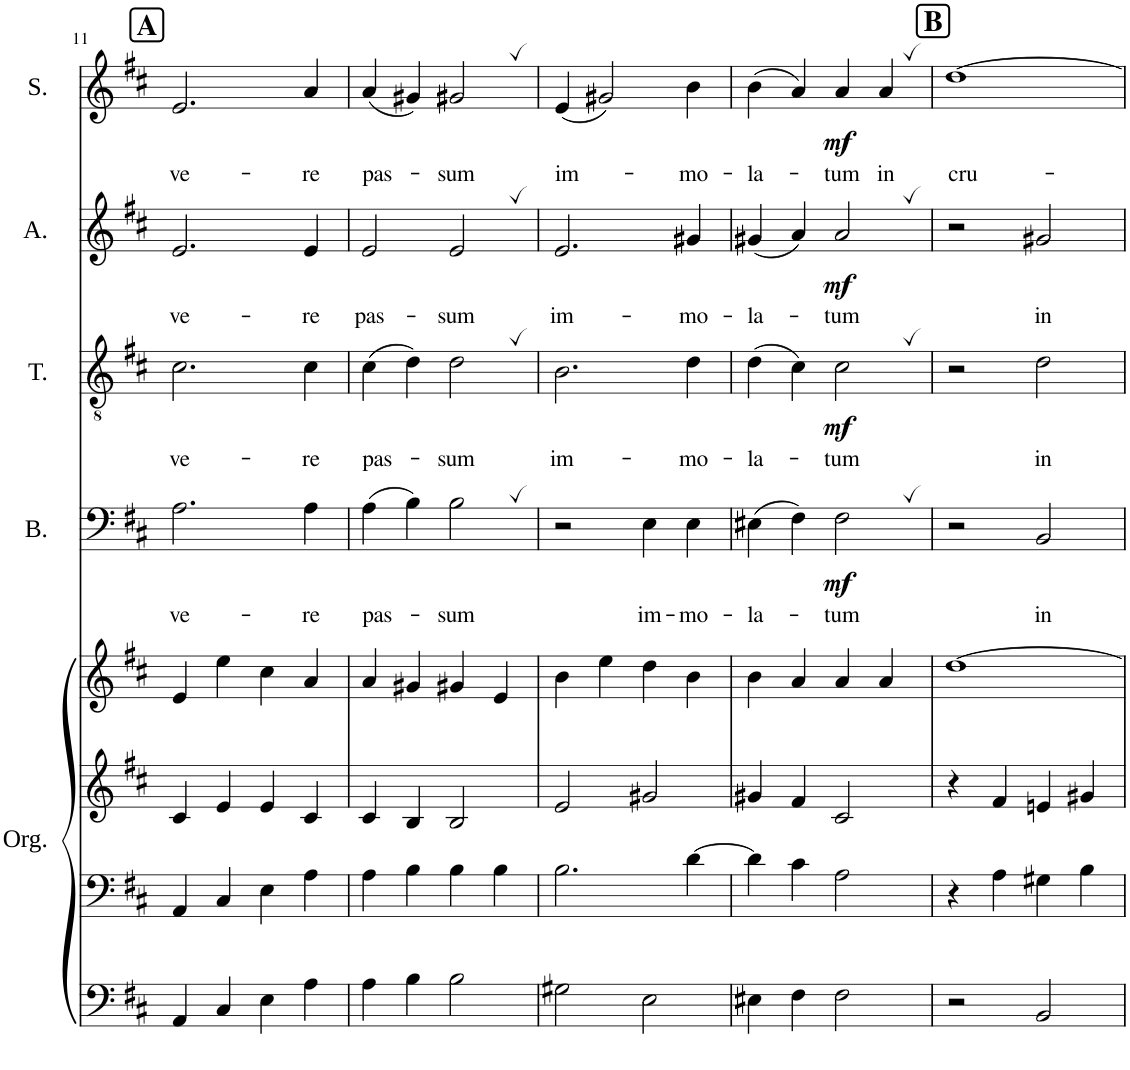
**kern	**kern	**kern	**kern	**kern	**text	**dynam	**kern	**text	**dynam	**kern	**text	**dynam	**kern	**text	**dynam
*part5	*part5	*part5	*part5	*part4	*part4	*part4	*part3	*part3	*part3	*part2	*part2	*part2	*part1	*part1	*part1
*staff8	*staff7	*staff6	*staff5	*staff4	*staff4	*staff4	*staff3	*staff3	*staff3	*staff2	*staff2	*staff2	*staff1	*staff1	*staff1
*I"Organ	*	*	*	*I"Bass	*	*	*I"Tenor	*	*	*I"Alto	*	*	*I"Soprano	*	*
*I'Org.	*	*	*	*I'B.	*	*	*I'T.	*	*	*I'A.	*	*	*I'S.	*	*
!!LO:PB:g=z
*clefF4	*clefF4	*clefG2	*clefG2	*clefF4	*	*	*clefGv2	*	*	*clefG2	*	*	*clefG2	*	*
*k[f#c#]	*k[f#c#]	*k[f#c#]	*k[f#c#]	*k[f#c#]	*	*	*k[f#c#]	*	*	*k[f#c#]	*	*	*k[f#c#]	*	*
*M4/4	*M4/4	*M4/4	*M4/4	*M4/4	*	*	*M4/4	*	*	*M4/4	*	*	*M4/4	*	*
*met(c)	*met(c)	*met(c)	*met(c)	*met(c)	*	*	*met(c)	*	*	*met(c)	*	*	*met(c)	*	*
!!LO:REH:place=s1:a:B:cj:fs=14:t=A
=11	=11	=11	=11	=11	=11	=11	=11	=11	=11	=11	=11	=11	=11	=11	=11
!	!	!	!	!	!LO:LY:b	!	!	!LO:LY:b	!	!	!LO:LY:b	!	!	!LO:LY:b	!
4AA/	4AA/	4c#/	4e/	2.A\	ve-	.	2.c#\	ve-	.	2.e/	ve-	.	2.e/	ve-	.
4C#/	4C#/	4e/	4ee\	.	.	.	.	.	.	.	.	.	.	.	.
4E\	4E\	4e/	4cc#\	.	.	.	.	.	.	.	.	.	.	.	.
!	!	!	!	!	!LO:LY:b	!	!	!LO:LY:b	!	!	!LO:LY:b	!	!	!LO:LY:b	!
4A\	4A\	4c#/	4a/	4A\	-re	.	4c#\	-re	.	4e/	-re	.	4a/	-re	.
=12	=12	=12	=12	=12	=12	=12	=12	=12	=12	=12	=12	=12	=12	=12	=12
!	!	!	!	!	!LO:LY:b	!	!	!LO:LY:b	!	!	!LO:LY:b	!	!	!LO:LY:b	!
4A\	4A\	4c#/	4a/	(4A\	pas-	.	(4c#\	pas-	.	2e/	pas-	.	(4a/	pas-	.
4B\	4B\	4B/	4g#X/	4B\)	.	.	4d\)	.	.	.	.	.	4g#X/)	.	.
!	!	!	!	!	!LO:LY:b	!	!	!LO:LY:b	!	!	!LO:LY:b	!	!	!LO:LY:b	!
2B\	4B\	2B/	4g#X/	2B,\	-sum	.	2d,\	-sum	.	2e,/	-sum	.	2g#X,/	-sum	.
.	4B\	.	4e/	.	.	.	.	.	.	.	.	.	.	.	.
=13	=13	=13	=13	=13	=13	=13	=13	=13	=13	=13	=13	=13	=13	=13	=13
!	!	!	!	!	!	!	!	!LO:LY:b	!	!	!LO:LY:b	!	!	!LO:LY:b	!
2G#X\	2.B\	2e/	4b\	2r	.	.	2.B\	im-	.	2.e/	im-	.	(4e/	im-	.
.	.	.	4ee\	.	.	.	.	.	.	.	.	.	2g#X/)	.	.
!	!	!	!	!	!LO:LY:b	!	!	!	!	!	!	!	!	!	!
2E\	.	2g#X/	4dd\	4E\	im-	.	.	.	.	.	.	.	.	.	.
!	!	!	!	!	!LO:LY:b	!	!	!LO:LY:b	!	!	!LO:LY:b	!	!	!LO:LY:b	!
.	[4d\	.	4b\	4E\	-mo-	.	4d\	-mo-	.	4g#X/	-mo-	.	4b\	-mo-	.
=14	=14	=14	=14	=14	=14	=14	=14	=14	=14	=14	=14	=14	=14	=14	=14
!	!	!	!	!	!LO:LY:b	!	!	!LO:LY:b	!	!	!LO:LY:b	!	!	!LO:LY:b	!
4E#X\	4d\]	4g#X/	4b\	(4E#X\	-la-	.	(4d\	-la-	.	(4g#X/	-la-	.	(4b\	-la-	.
4F#\	4c#\	4f#/	4a/	4F#\)	.	.	4c#\)	.	.	4a/)	.	.	4a/)	.	.
!	!	!	!	!	!LO:LY:b	!LO:DY:b	!	!LO:LY:b	!LO:DY:b	!	!LO:LY:b	!LO:DY:b	!	!LO:LY:b	!LO:DY:b
2F#\	2A\	2c#/	4a/	2F#,\	-tum	mf	2c#,\	-tum	mf	2a,/	-tum	mf	4a/	-tum	mf
!	!	!	!	!	!	!	!	!	!	!	!	!	!	!LO:LY:b	!
.	.	.	4a/	.	.	.	.	.	.	.	.	.	4a,/	in	.
!!LO:REH:place=s1:a:B:cj:fs=14:t=B
=15	=15	=15	=15	=15	=15	=15	=15	=15	=15	=15	=15	=15	=15	=15	=15
!	!	!	!	!	!	!	!	!	!	!	!	!	!	!LO:LY:b	!
2r	4r	4r	[1dd	2r	.	.	2r	.	.	2r	.	.	[1dd	cru-	.
.	4A\	4f#/	.	.	.	.	.	.	.	.	.	.	.	.	.
!	!	!	!	!	!LO:LY:b	!	!	!LO:LY:b	!	!	!LO:LY:b	!	!	!	!
2BB/	4G#X\	4en/	.	2BB/	in	.	2d\	in	.	2g#X/	in	.	.	.	.
.	4B\	4g#X/	.	.	.	.	.	.	.	.	.	.	.	.	.
=	=	=	=	=	=	=	=	=	=	=	=	=	=	=	=
*-	*-	*-	*-	*-	*-	*-	*-	*-	*-	*-	*-	*-	*-	*-	*-
